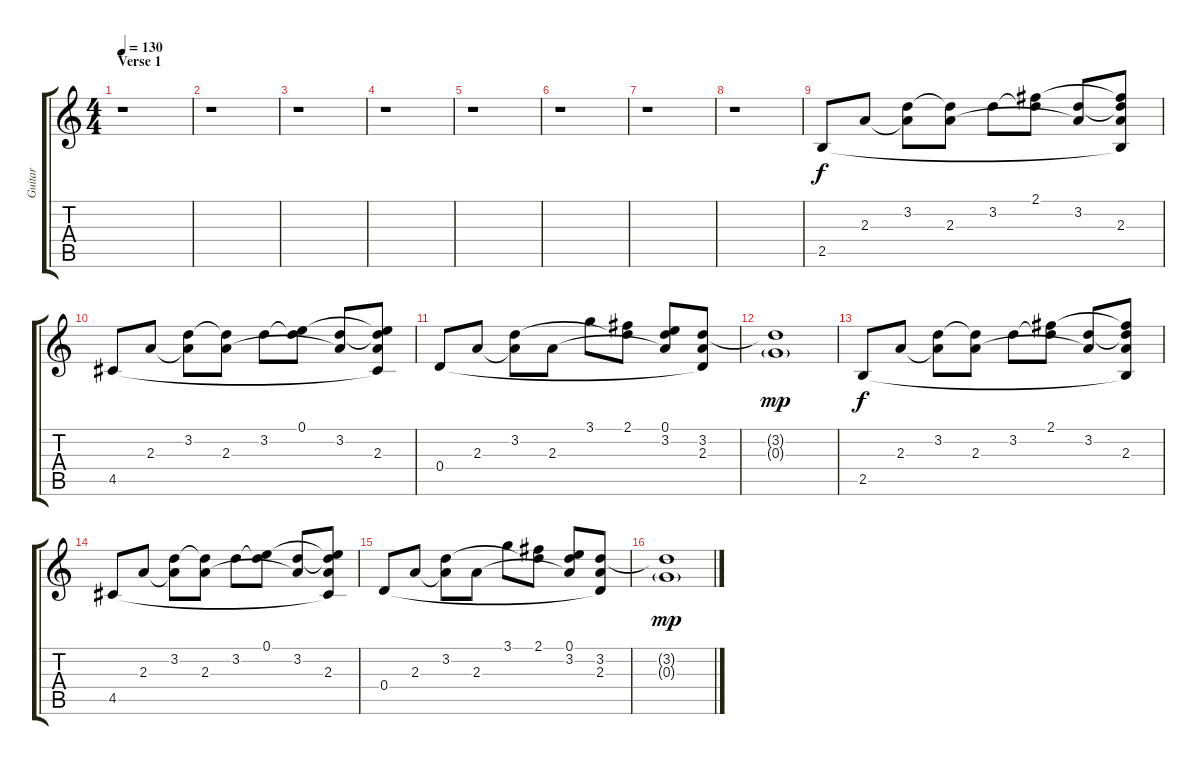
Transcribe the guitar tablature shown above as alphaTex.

\track ("Guitar" "Guitar") {instrument electricguitarclean}
\staff {score tabs}
\tuning (E4 B3 G3 D3 A2 E2) {hide}
\ts (4 4)
\section ("" "Verse 1")
\tempo 130
\clef g2
\ks c
r.1{dy f} |
r.1 |
r.1 |
r.1 |
r.1 |
r.1 |
r.1 |
r.1 |
2.5.8 2.3.8 (3.2 2.3{t}).8 (3.2{t} 2.3).8 3.2.8 (2.1 3.2{t}).8 (3.2 2.3{t}).8 (2.1{t} 3.2{t} 2.3 2.5{t}).8 |
4.5.8 2.3.8 (3.2 2.3{t}).8 (3.2{t} 2.3).8 3.2.8 (0.1 3.2{t}).8 (3.2 2.3{t}).8 (0.1{t} 3.2{t} 2.3 4.5{t}).8 |
0.4.8 2.3.8 (3.2 2.3{t}).8 2.3.8 3.1.8 (2.1 3.2{t}).8 (0.1 3.2 2.3{t}).8 (3.2 2.3 0.4{t}).8 |
(3.2{t} 0.3{g}).1{dy mp} |
2.5.8{dy f} 2.3.8 (3.2 2.3{t}).8 (3.2{t} 2.3).8 3.2.8 (2.1 3.2{t}).8 (3.2 2.3{t}).8 (2.1{t} 3.2{t} 2.3 2.5{t}).8 |
4.5.8 2.3.8 (3.2 2.3{t}).8 (3.2{t} 2.3).8 3.2.8 (0.1 3.2{t}).8 (3.2 2.3{t}).8 (0.1{t} 3.2{t} 2.3 4.5{t}).8 |
0.4.8 2.3.8 (3.2 2.3{t}).8 2.3.8 3.1.8 (2.1 3.2{t}).8 (0.1 3.2 2.3{t}).8 (3.2 2.3 0.4{t}).8 |
(3.2{t} 0.3{g}).1{dy mp}
